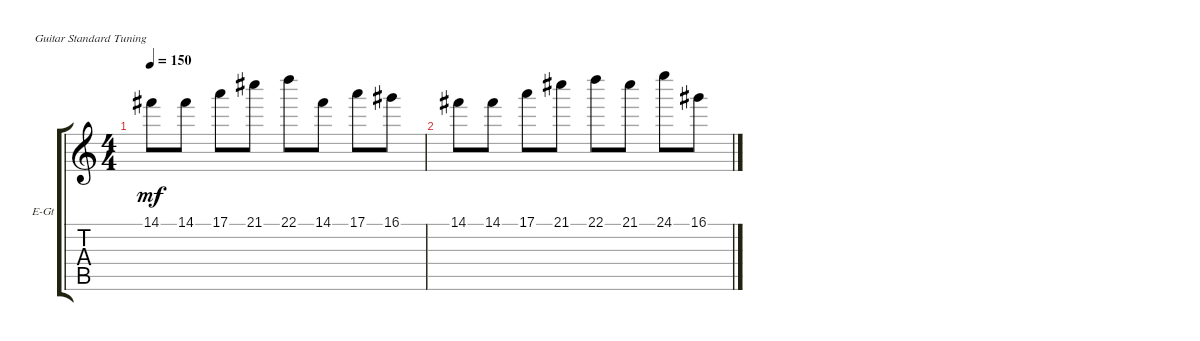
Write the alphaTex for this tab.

\defaultSystemsLayout 4
\bracketExtendMode groupsimilarinstruments
\firstSystemTrackNameOrientation horizontal
\otherSystemsTrackNameOrientation horizontal
\track ("Electric Guitar" "E-Gt") {instrument electricguitarclean}
\staff {score tabs}
\tuning (E4 B3 G3 D3 A2 E2)
\ts (4 4)
\tempo 150
\clef g2
\ks c
14.1.8{dy mf} 14.1.8 17.1.8 21.1.8 22.1.8 14.1.8 17.1.8 16.1.8 |
14.1.8 14.1.8 17.1.8 21.1.8 22.1.8 21.1.8 24.1.8 16.1.8
